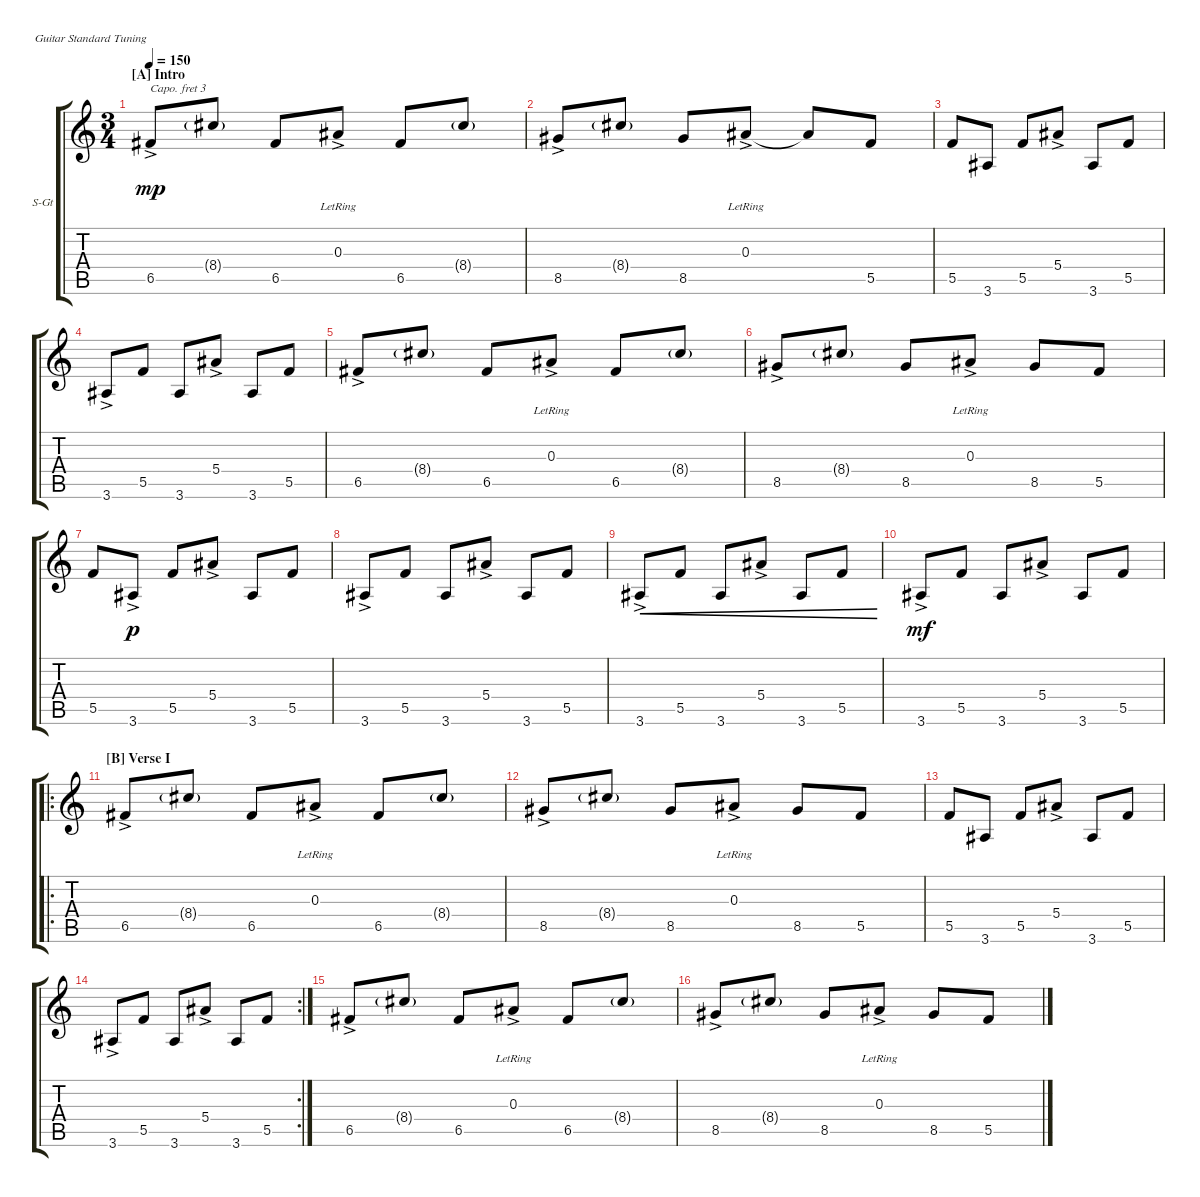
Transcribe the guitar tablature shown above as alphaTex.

\defaultSystemsLayout 4
\bracketExtendMode groupsimilarinstruments
\firstSystemTrackNameOrientation horizontal
\otherSystemsTrackNameOrientation horizontal
\track ("Steel Guitar" "S-Gt") {instrument acousticguitarsteel}
\staff {score tabs}
\capo 3
\tuning (E4 B3 G3 D3 A2 E2)
\ts (3 4)
\section ("A" "Intro")
\tempo 150
\clef g2
\ks c
6.5{ac}.8{dy mp instrument acousticguitarsteel} 8.4{g}.8 6.5.8 0.3{ac lr}.8 6.5.8 8.4{g}.8 |
8.5{ac}.8 8.4{g}.8 8.5.8 0.3{ac lr}.8 0.3{t}.8 5.5.8 |
5.5.8 3.6.8 5.5.8 5.4{ac}.8 3.6.8 5.5.8 |
3.6{ac}.8 5.5.8 3.6.8 5.4{ac}.8 3.6.8 5.5.8 |
6.5{ac}.8 8.4{g}.8 6.5.8 0.3{ac lr}.8 6.5.8 8.4{g}.8 |
8.5{ac}.8 8.4{g}.8 8.5.8 0.3{ac lr}.8 8.5.8 5.5.8 |
5.5.8 3.6{ac}.8{dy p} 5.5.8 5.4{ac}.8 3.6.8 5.5.8 |
3.6{ac}.8 5.5.8 3.6.8 5.4{ac}.8 3.6.8 5.5.8 |
3.6{ac}.8{cre} 5.5.8{cre} 3.6.8{cre} 5.4{ac}.8{cre} 3.6.8{cre} 5.5.8{cre} |
3.6{ac}.8{dy mf} 5.5.8 3.6.8 5.4{ac}.8 3.6.8 5.5.8 |
\ro
\section ("B" "Verse I")
6.5{ac}.8 8.4{g}.8 6.5.8 0.3{ac lr}.8 6.5.8 8.4{g}.8 |
8.5{ac}.8 8.4{g}.8 8.5.8 0.3{ac lr}.8 8.5.8 5.5.8 |
5.5.8 3.6.8 5.5.8 5.4{ac}.8 3.6.8 5.5.8 |
\rc 2
3.6{ac}.8 5.5.8 3.6.8 5.4{ac}.8 3.6.8 5.5.8 |
6.5{ac}.8 8.4{g}.8 6.5.8 0.3{ac lr}.8 6.5.8 8.4{g}.8 |
8.5{ac}.8 8.4{g}.8 8.5.8 0.3{ac lr}.8 8.5.8 5.5.8
